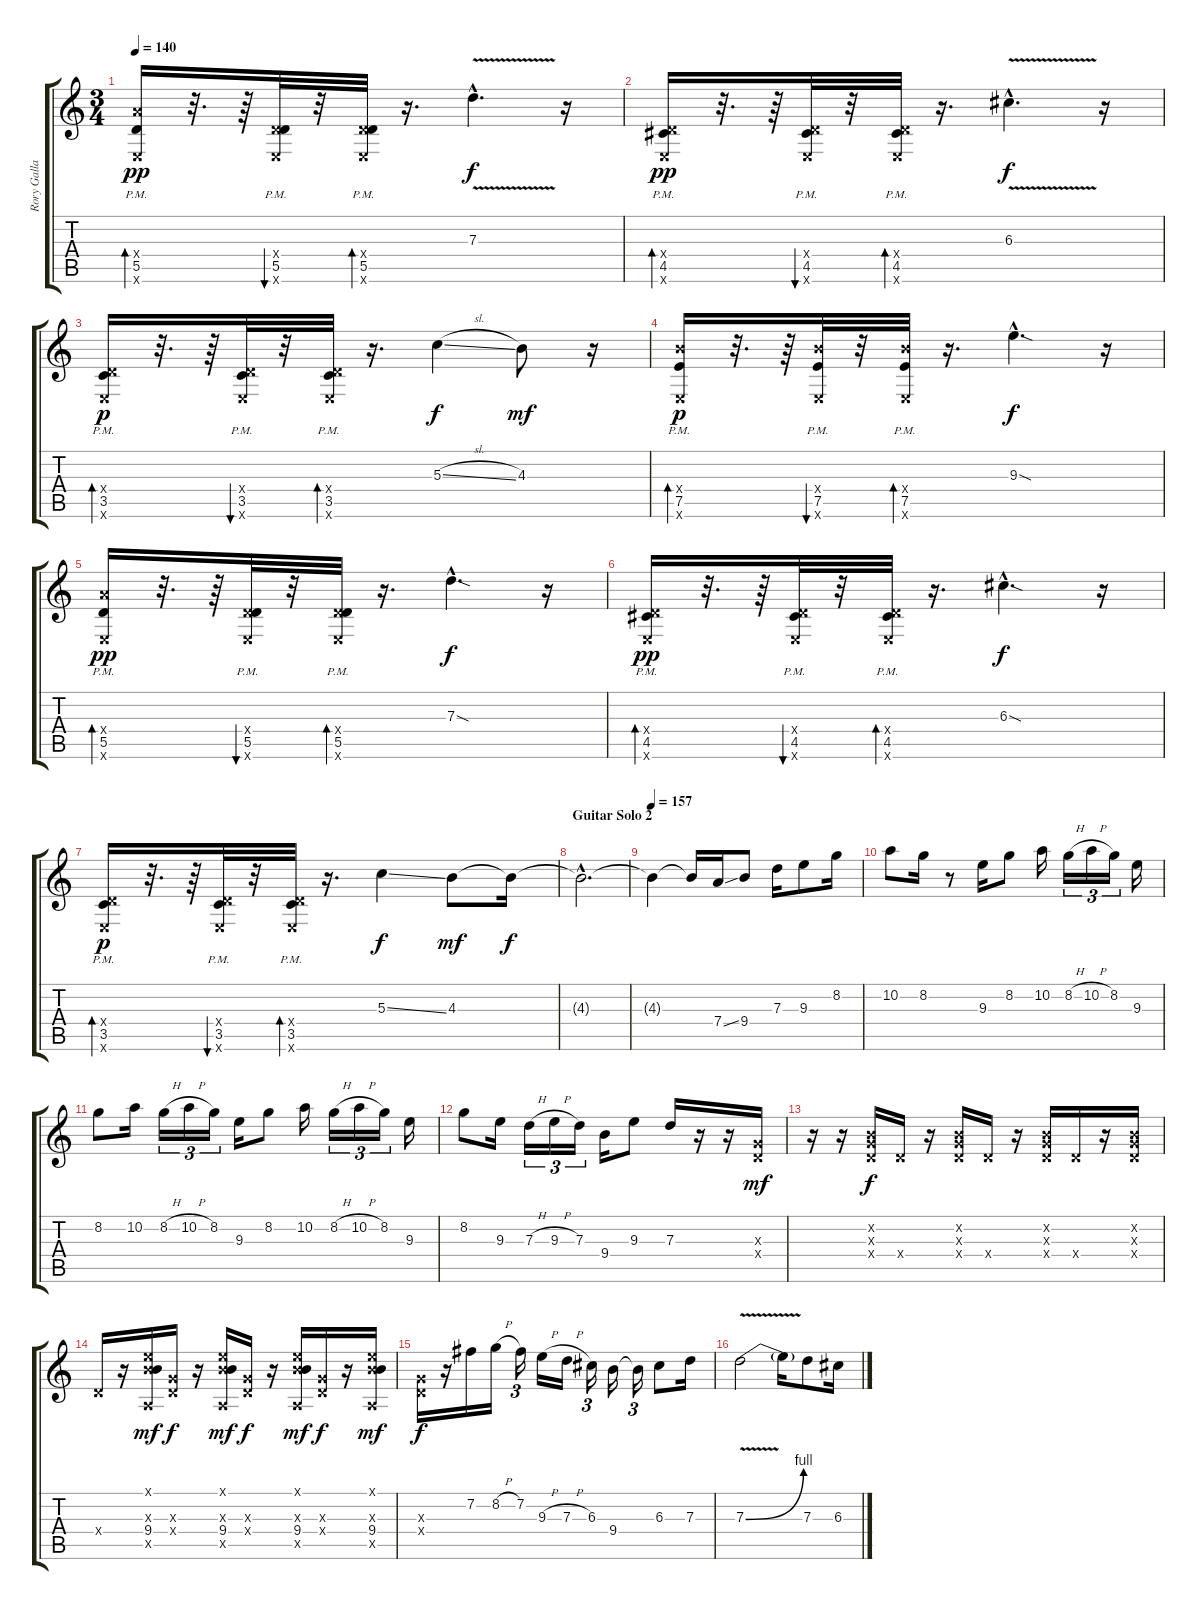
\track ("Rory Gallagher (For Sound)" "Rory Galla") {instrument electricguitarclean}
\staff {score tabs}
\tuning (E4 B3 G3 D3 A2 E2) {hide}
\ts (3 4)
\tempo 140
\clef g2
\ks c
(7.4{x} 5.5{pm} 0.6{x}).16{bd 60 dy pp} r.32{d} r.64 (0.4{x} 5.5{pm} 0.6{x}).32{bu 60} r.32 (0.4{x} 5.5{pm} 0.6{x}).32{bd 60} r.16{d} 7.3{v hac}.4{d dy f} r.16 |
(0.4{x} 4.5{pm} 0.6{x}).16{bd 60 dy pp} r.32{d} r.64 (0.4{x} 4.5{pm} 0.6{x}).32{bu 60} r.32 (0.4{x} 4.5{pm} 0.6{x}).32{bd 60} r.16{d} 6.3{v hac}.4{d dy f} r.16 |
(0.4{x} 3.5{pm} 0.6{x}).16{bd 60 dy p} r.32{d} r.64 (0.4{x} 3.5{pm} 0.6{x}).32{bu 60} r.32 (0.4{x} 3.5{pm} 0.6{x}).32{bd 60} r.16{d} 5.3{sl}.4{dy f} 4.3.8{dy mf} r.16 |
(9.4{x} 7.5{pm} 0.6{x}).16{bd 60 dy p} r.32{d} r.64 (9.4{x} 7.5{pm} 0.6{x}).32{bu 60} r.32 (9.4{x} 7.5{pm} 0.6{x}).32{bd 60} r.16{d} 9.3{sod hac}.4{d dy f} r.16 |
(7.4{x} 5.5{pm} 0.6{x}).16{bd 60 dy pp} r.32{d} r.64 (0.4{x} 5.5{pm} 0.6{x}).32{bu 60} r.32 (0.4{x} 5.5{pm} 0.6{x}).32{bd 60} r.16{d} 7.3{sod hac}.4{d dy f} r.16 |
(0.4{x} 4.5{pm} 0.6{x}).16{bd 60 dy pp} r.32{d} r.64 (0.4{x} 4.5{pm} 0.6{x}).32{bu 60} r.32 (0.4{x} 4.5{pm} 0.6{x}).32{bd 60} r.16{d} 6.3{sod hac}.4{d dy f} r.16 |
(0.4{x} 3.5{pm} 0.6{x}).16{bd 60 dy p} r.32{d} r.64 (0.4{x} 3.5{pm} 0.6{x}).32{bu 60} r.32 (0.4{x} 3.5{pm} 0.6{x}).32{bd 60} r.16{d} 5.3{ss}.4{dy f} 4.3.8{dy mf} 4.3{t}.16{dy f} |
\section ("" "Guitar Solo 2")
4.3{hac t}.2{d} |
\tempo 157
4.3{t}.4 4.3{t}.16 7.4{ss}.16{volume 6} 9.4.8 7.3.16 9.3.8 8.2.16 |
10.2.8 8.2.16 r.8 9.3.16 8.2.8 10.2.16 8.2{h}.16{tu (3 2)} 10.2{h}.16{tu (3 2)} 8.2.16{tu (3 2)} 9.3.16 |
8.2.8 10.2.16 8.2{h}.16{tu (3 2)} 10.2{h}.16{tu (3 2)} 8.2.16{tu (3 2)} 9.3.16 8.2.8 10.2.16 8.2{h}.16{tu (3 2)} 10.2{h}.16{tu (3 2)} 8.2.16{tu (3 2)} 9.3.16 |
8.2.8 9.3.16 7.3{h}.16{tu (3 2)} 9.3{h}.16{tu (3 2)} 7.3.16{tu (3 2)} 9.4.16 9.3.8 7.3.16 r.16 r.16 (0.3{x} 0.4{x}).16{dy mf} |
r.16 r.16 (0.2{x} 0.3{x} 0.4{x}).16{dy f} 0.4{x}.16 r.16 (0.2{x} 0.3{x} 0.4{x}).16 0.4{x}.16 r.16 (0.2{x} 0.3{x} 0.4{x}).16 0.4{x}.16 r.16 (0.2{x} 0.3{x} 0.4{x}).16 |
0.4{x}.16 r.16 (0.1{x} 4.3{x} 9.4 0.5{x}).16{dy mf} (0.3{x} 0.4{x}).16{dy f} r.16 (0.1{x} 4.3{x} 9.4 0.5{x}).16{dy mf} (0.3{x} 0.4{x}).16{dy f} r.16 (0.1{x} 4.3{x} 9.4 0.5{x}).16{dy mf} (0.3{x} 0.4{x}).16{dy f} r.16 (0.1{x} 4.3{x} 9.4 0.5{x}).16{dy mf} |
(0.3{x} 0.4{x}).16{dy f} r.16 7.2.16 8.2{h}.16 7.2.16{tu (3 2)} 9.3{h}.16 7.3{h}.16 6.3.16{tu (3 2)} 9.4.16 9.4{t}.16{tu (3 2)} 6.3.8 7.3.16 |
7.3{be (bend 0 0 60 4) v}.2 7.3{t}.16 7.3.8 6.3.16
